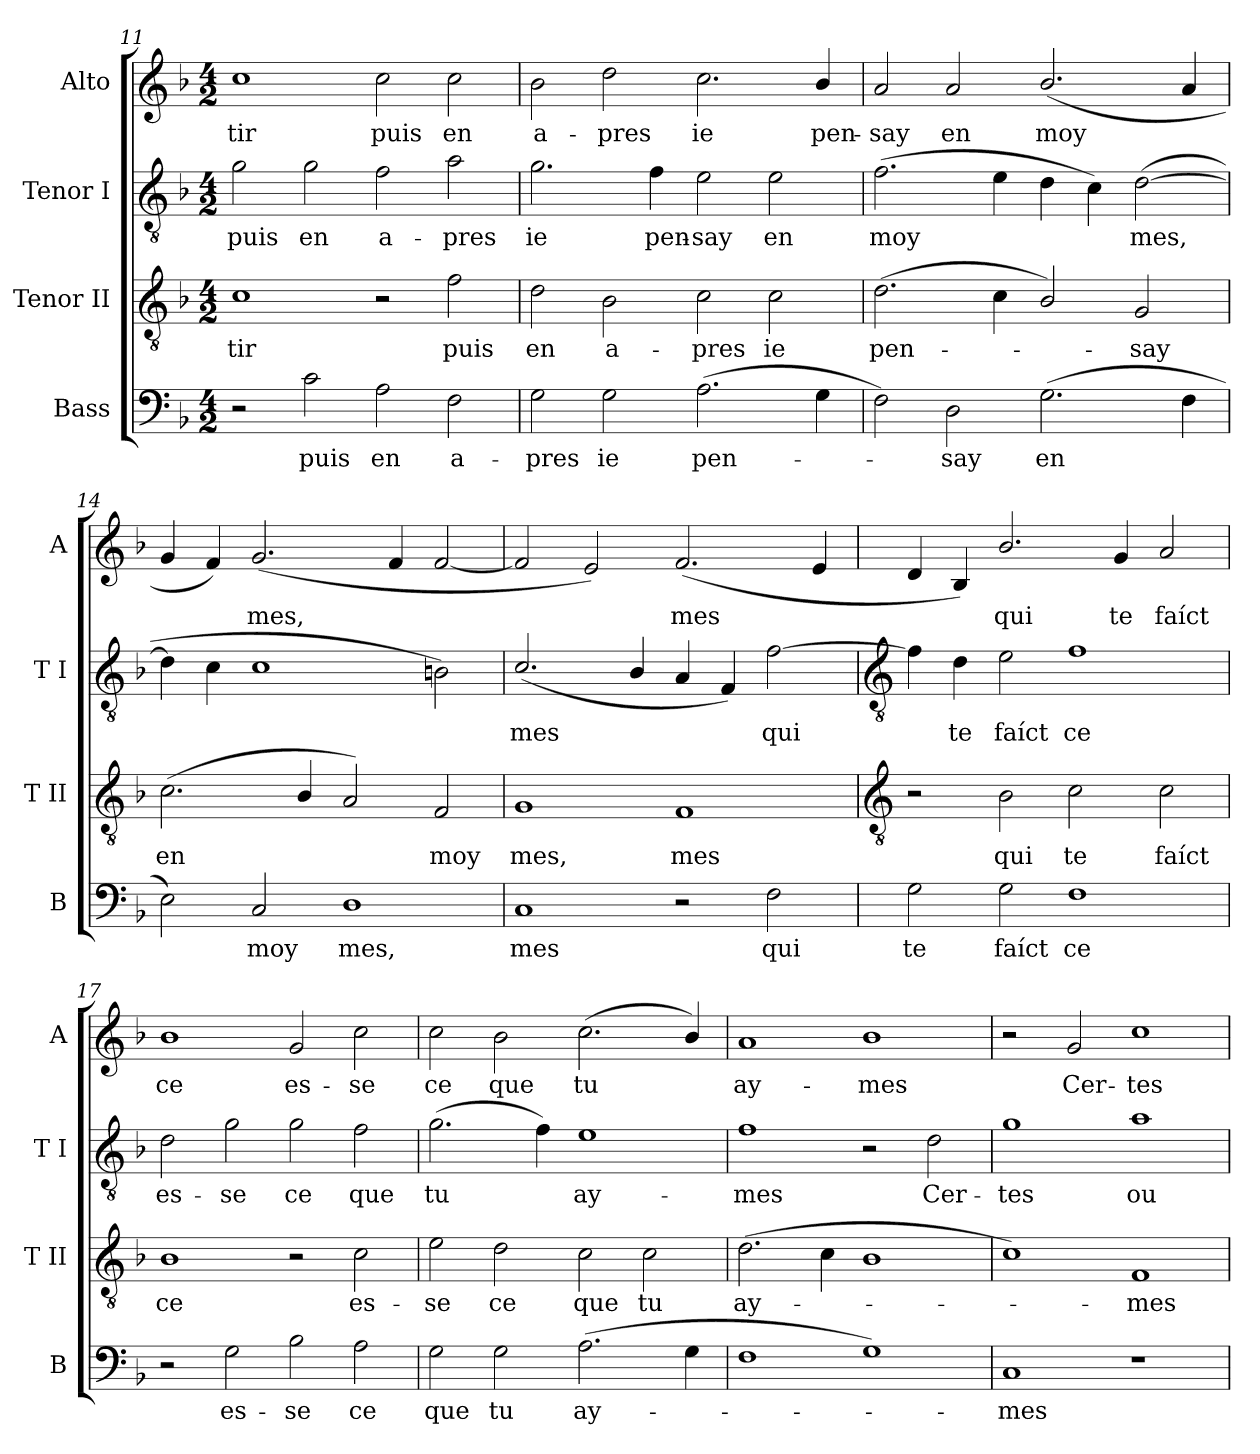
**kern	**text	**kern	**text	**kern	**text	**kern	**text
*part4	*part4	*part3	*part3	*part2	*part2	*part1	*part1
*staff4	*staff4	*staff3	*staff3	*staff2	*staff2	*staff1	*staff1
*I"Bass	*	*I"Tenor II	*	*I"Tenor I	*	*I"Alto	*
*I'B	*	*I'T II	*	*I'T I	*	*I'A	*
!!LO:LB:g=z
*clefF4	*	*clefGv2	*	*clefGv2	*	*clefG2	*
*k[b-]	*	*k[b-]	*	*k[b-]	*	*k[b-]	*
*F:	*	*F:	*	*F:	*	*F:	*
*M4/2	*	*M4/2	*	*M4/2	*	*M4/2	*
=11	=11	=11	=11	=11	=11	=11	=11
!	!	!	!LO:LY:b	!	!LO:LY:b	!	!LO:LY:b
2r	.	1c	-tir	2g	puis	1cc	-tir
!	!LO:LY:b	!	!	!	!LO:LY:b	!	!
2c	puis	.	.	2g	en	.	.
!	!LO:LY:b	!	!	!	!LO:LY:b	!	!LO:LY:b
2A	en	2r	.	2f	a-	2cc	puis
!	!LO:LY:b	!	!LO:LY:b	!	!LO:LY:b	!	!LO:LY:b
2F	a-	2f	puis	2a	-pres	2cc	en
=12	=12	=12	=12	=12	=12	=12	=12
!	!LO:LY:b	!	!LO:LY:b	!	!LO:LY:b	!	!LO:LY:b
2G	-pres	2d	en	2.g	ie	2b-	a-
!	!LO:LY:b	!	!LO:LY:b	!	!	!	!LO:LY:b
2G	ie	2B-	a-	.	.	2dd	-pres
!	!	!	!	!	!LO:LY:b	!	!
.	.	.	.	4f	pen-	.	.
!	!LO:LY:b	!	!LO:LY:b	!	!LO:LY:b	!	!LO:LY:b
(>2.A	pen-	2c	-pres	2e	-say	2.cc	ie
!	!	!	!LO:LY:b	!	!LO:LY:b	!	!
.	.	2c	ie	2e	en	.	.
!	!	!	!	!	!	!	!LO:LY:b
4G	.	.	.	.	.	4b-/	pen-
=13	=13	=13	=13	=13	=13	=13	=13
!	!	!	!LO:LY:b	!	!LO:LY:b	!	!LO:LY:b
2F)	.	(>2.d	pen-	(>2.f	moy	2a	-say
!	!LO:LY:b	!	!	!	!	!	!LO:LY:b
2D	say	.	.	.	.	2a	en
.	.	4c	.	4e	.	.	.
!	!LO:LY:b	!	!	!	!	!	!LO:LY:b
(>2.G	en	2B-/)	.	4d	.	(<2.b-/	moy
.	.	.	.	4c)	.	.	.
!	!	!	!LO:LY:b	!	!LO:LY:b	!	!
.	.	2G	say	(>[2d	mes,	.	.
4F	.	.	.	.	.	4a	.
=14	=14	=14	=14	=14	=14	=14	=14
!	!	!	!LO:LY:b	!	!	!	!
2E)	.	(<2.c	en	4d]	.	4g	.
.	.	.	.	4c	.	4f)	.
!	!LO:LY:b	!	!	!	!	!	!LO:LY:b
2C	moy	.	.	1c	.	(<2.g	mes,
.	.	4B-/	.	.	.	.	.
!	!LO:LY:b	!	!	!	!	!	!
1D	mes,	2A)	.	.	.	.	.
.	.	.	.	.	.	4f	.
!	!	!	!LO:LY:b	!	!	!	!
.	.	2F	moy	2Bn)	.	[2f	.
=15	=15	=15	=15	=15	=15	=15	=15
!	!LO:LY:b	!	!LO:LY:b	!	!LO:LY:b	!	!
1C	mes	1G	mes,	(<2.c/	mes	2f]	.
.	.	.	.	.	.	2e)	.
.	.	.	.	4B-/	.	.	.
!	!	!	!LO:LY:b	!	!	!	!LO:LY:b
2r	.	1F	mes	4A	.	(<2.f	mes
.	.	.	.	4F)	.	.	.
!	!LO:LY:b	!	!	!	!LO:LY:b	!	!
2F	qui	.	.	[2f	qui	.	.
.	.	.	.	.	.	4e	.
!!LO:LB:g=z
=16	=16	=16	=16	=16	=16	=16	=16
*	*	*clefGv2	*	*clefGv2	*	*	*
!	!LO:LY:b	!	!	!	!	!	!
2G	te	2r	.	4f]	.	4d	.
!	!	!	!	!	!LO:LY:b	!	!
.	.	.	.	4d	te	4B-)	.
!	!LO:LY:b	!	!LO:LY:b	!	!LO:LY:b	!	!LO:LY:b
2G	faíct	2B-	qui	2e	faíct	2.b-/	qui
!	!LO:LY:b	!	!LO:LY:b	!	!LO:LY:b	!	!
1F	ce	2c	te	1f	ce	.	.
!	!	!	!	!	!	!	!LO:LY:b
.	.	.	.	.	.	4g	te
!	!	!	!LO:LY:b	!	!	!	!LO:LY:b
.	.	2c	faíct	.	.	2a	faíct
=17	=17	=17	=17	=17	=17	=17	=17
!	!	!	!LO:LY:b	!	!LO:LY:b	!	!LO:LY:b
2r	.	1B-	ce	2d	es-	1b-	ce
!	!LO:LY:b	!	!	!	!LO:LY:b	!	!
2G	es-	.	.	2g	-se	.	.
!	!LO:LY:b	!	!	!	!LO:LY:b	!	!LO:LY:b
2B-	-se	2r	.	2g	ce	2g	es-
!	!LO:LY:b	!	!LO:LY:b	!	!LO:LY:b	!	!LO:LY:b
2A	ce	2c	es-	2f	que	2cc	-se
=18	=18	=18	=18	=18	=18	=18	=18
!	!LO:LY:b	!	!LO:LY:b	!	!LO:LY:b	!	!LO:LY:b
2G	que	2e	-se	(>2.g	tu	2cc	ce
!	!LO:LY:b	!	!LO:LY:b	!	!	!	!LO:LY:b
2G	tu	2d	ce	.	.	2b-	que
.	.	.	.	4f)	.	.	.
!	!LO:LY:b	!	!LO:LY:b	!	!LO:LY:b	!	!LO:LY:b
(>2.A	ay-	2c	que	1e	ay-	(<2.cc	tu
!	!	!	!LO:LY:b	!	!	!	!
.	.	2c	tu	.	.	.	.
4G	.	.	.	.	.	4b-/)	.
=19	=19	=19	=19	=19	=19	=19	=19
!	!	!	!LO:LY:b	!	!LO:LY:b	!	!LO:LY:b
1F	.	(>2.d	ay-	1f	-mes	1a	ay-
.	.	4c	.	.	.	.	.
!	!	!	!	!	!	!	!LO:LY:b
1G)	.	1B-	.	2r	.	1b-	-mes
!	!	!	!	!	!LO:LY:b	!	!
.	.	.	.	2d	Cer-	.	.
=20	=20	=20	=20	=20	=20	=20	=20
!	!LO:LY:b	!	!	!	!LO:LY:b	!	!
1C	mes	1c)	.	1g	-tes	2r	.
!	!	!	!	!	!	!	!LO:LY:b
.	.	.	.	.	.	2g	Cer-
!	!	!	!LO:LY:b	!	!LO:LY:b	!	!LO:LY:b
1r	.	1F	mes	1a	ou-	1cc	-tes
=	=	=	=	=	=	=	=
*-	*-	*-	*-	*-	*-	*-	*-
